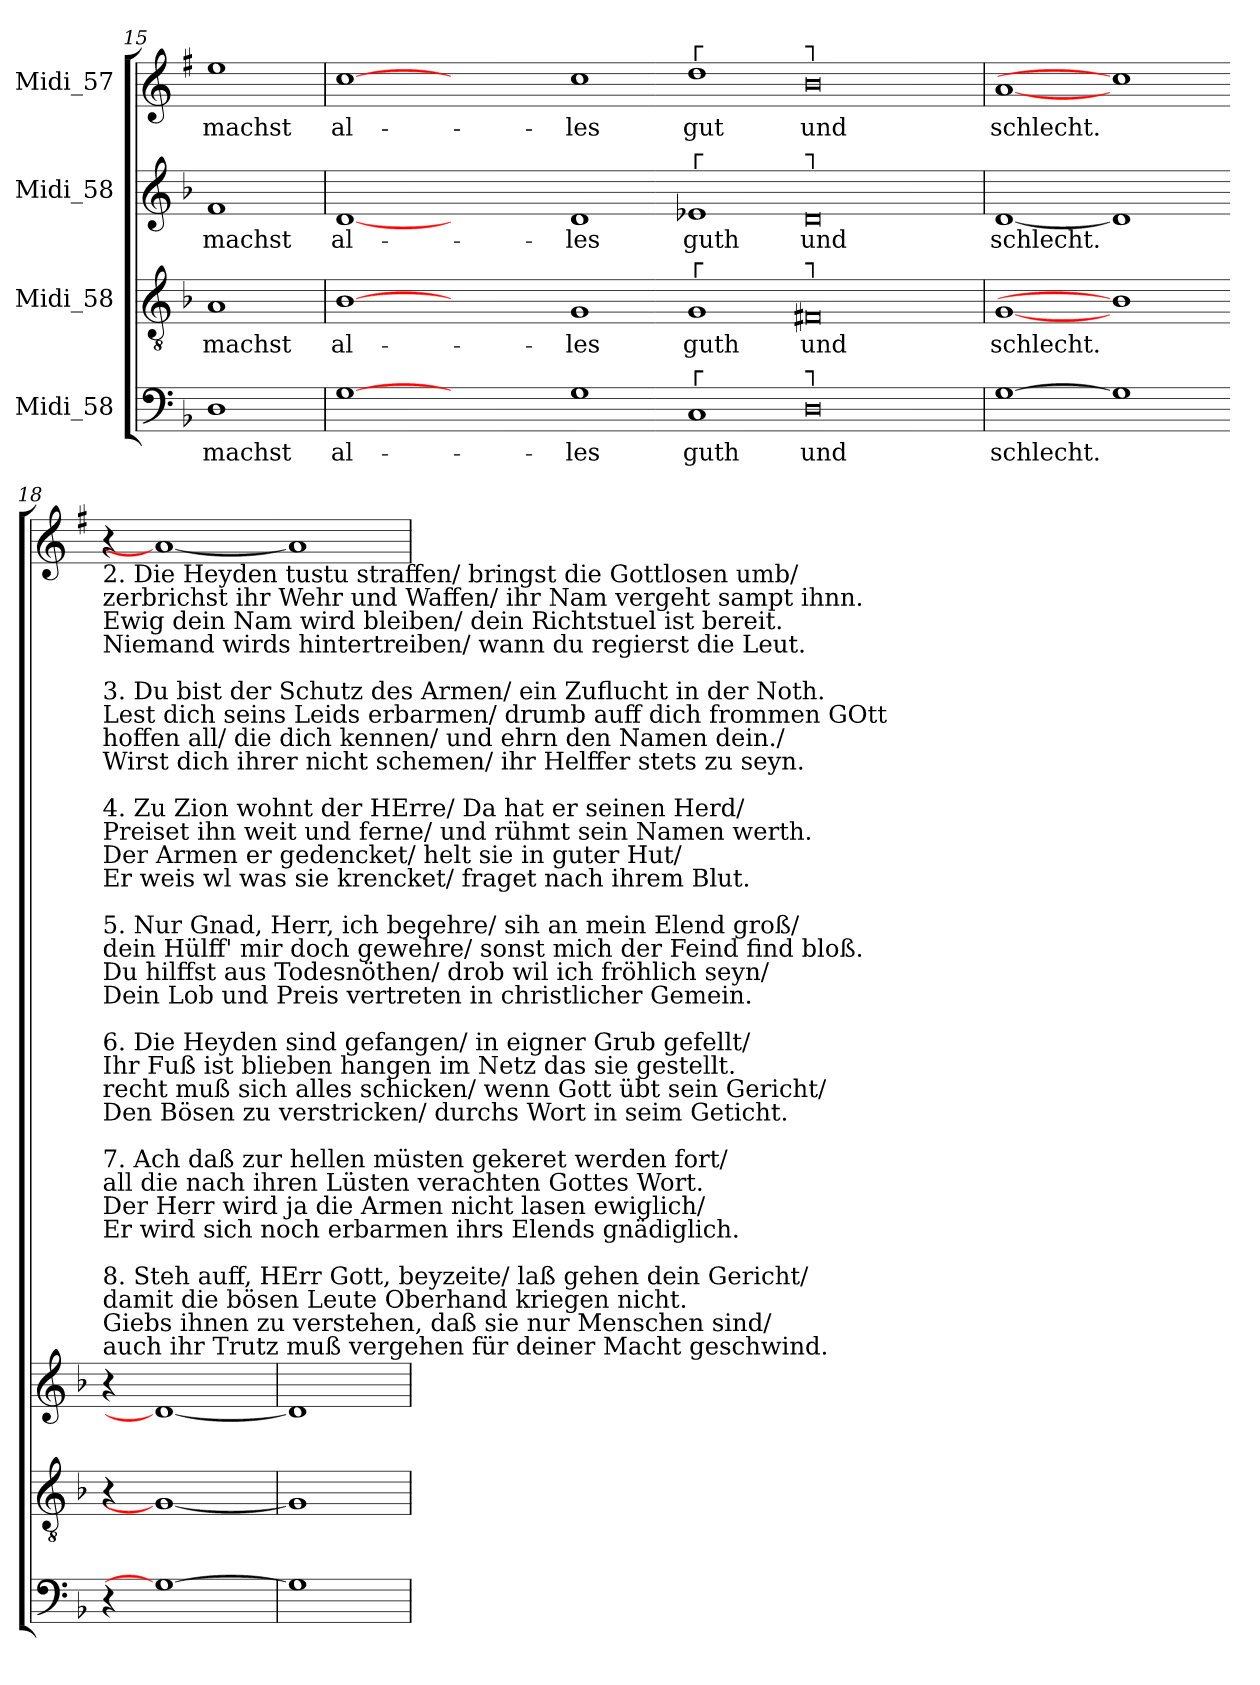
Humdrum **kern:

**kern	**text	**kern	**text	**kern	**text	**kern	**text
*part4	*part4	*part3	*part3	*part2	*part2	*part1	*part1
*staff4	*staff4	*staff3	*staff3	*staff2	*staff2	*staff1	*staff1
*I"Midi_58	*	*I"Midi_58	*	*I"Midi_58	*	*I"Midi_57	*
*clefF4	*	*clefGv2	*	*clefG2	*	*clefG2	*
*	*	*	*	*	*	*ITrd1c2	*
*k[b-]	*	*k[b-]	*	*k[b-]	*	*k[b-]	*
*F:	*	*F:	*	*F:	*	*F:	*
=15	=15	=15	=15	=15	=15	=15	=15
!	!LO:LY:b	!	!LO:LY:b	!	!LO:LY:b	!	!LO:LY:b
1D	machst	1A	machst	1f	machst	1dd	machst
=16	=16	=16	=16	=16	=16	=16	=16
!	!LO:LY:b	!	!LO:LY:b	!	!LO:LY:b	!	!LO:LY:b
[1G	al-	[1B-	al-	[1d	al-	[1b-	al-
1ryy	.	1ryy	.	1ryy	.	1ryy	.
!	!LO:LY:b	!	!LO:LY:b	!	!LO:LY:b	!	!LO:LY:b
1G	-les	1G	-les	1d	-les	1b-	-les
!	!	!	!	!	!	!LO:TX:a:t=┌	!
!	!	!	!	!LO:TX:a:t=┌	!	!	!
!	!	!LO:TX:a:t=┌	!	!	!	!	!
!LO:TX:a:t=┌	!	!	!	!	!	!	!
!	!LO:LY:b	!	!LO:LY:b	!	!LO:LY:b	!	!LO:LY:b
1C	guth	1G	guth	1e-X	guth	1cc	gut
!	!	!	!	!	!	!LO:TX:a:t=┐	!
!	!	!	!	!LO:TX:a:t=┐	!	!	!
!	!	!LO:TX:a:t=┐	!	!	!	!	!
!LO:TX:a:t=┐	!	!	!	!	!	!	!
!	!LO:LY:b	!	!LO:LY:b	!	!LO:LY:b	!	!LO:LY:b
0D	und	0F#X	und	0d	und	0a	und
=17	=17	=17	=17	=17	=17	=17	=17
!	!LO:LY:b	!	!LO:LY:b	!	!LO:LY:b	!	!LO:LY:b
[1G	schlecht.	[1G	schlecht.	[1d	schlecht.	[1g	schlecht.
1G]	.	1B-]	.	1d]	.	1b-]	.
!!LO:LB:g=z
=18-	=18-	=18-	=18-	=18-	=18-	=18-	=18-
!	!	!	!	!	!	!LO:TX:b:t=2. Die Heyden tustu straffen/ bringst die Gottlosen umb/\nzerbrichst ihr Wehr und Waffen/ ihr Nam vergeht sampt ihnn.\nEwig dein Nam wird bleiben/ dein Richtstuel ist bereit.\nNiemand wirds hintertreiben/ wann du regierst die Leut.\n\n3. Du bist der Schutz des Armen/ ein Zuflucht in der Noth.\nLest dich seins Leids erbarmen/ drumb auff dich frommen GOtt\nhoffen all/ die dich kennen/ und ehrn den Namen dein./\nWirst dich ihrer nicht schemen/ ihr Helffer stets zu seyn.\n\n4. Zu Zion wohnt der HErre/ Da hat er seinen Herd/\nPreiset ihn weit und ferne/ und rühmt sein Namen werth.\nDer Armen er gedencket/ helt sie in guter Hut/\nEr weis wl was sie krencket/ fraget nach ihrem Blut.\n\n5. Nur Gnad, Herr, ich begehre/ sih an mein Elend groß/\ndein Hülff' mir doch gewehre/ sonst mich der Feind find bloß.\nDu hilffst aus Todesnöthen/ drob wil ich fröhlich seyn/\nDein Lob und Preis vertreten in christlicher Gemein.\n\n6. Die Heyden sind gefangen/ in eigner Grub gefellt/\nIhr Fuß ist blieben hangen im Netz das sie gestellt.\nrecht muß sich alles schicken/ wenn Gott übt sein Gericht/\nDen Bösen zu verstricken/ durchs Wort in seim Geticht.\n\n7. Ach daß zur hellen müsten gekeret werden fort/\nall die nach ihren Lüsten verachten Gottes Wort.\nDer Herr wird ja die Armen nicht lasen ewiglich/\nEr wird sich noch erbarmen ihrs Elends gnädiglich.\n\n8. Steh auff, HErr Gott, beyzeite/ laß gehen dein Gericht/\ndamit die bösen Leute Oberhand kriegen nicht.\nGiebs ihnen zu verstehen, daß sie nur Menschen sind/\nauch ihr Trutz muß vergehen für deiner Macht geschwind.	!
4r	.	4r	.	4r	.	4r	.
1G_	.	1G_	.	1d_	.	1g_	.
=19	=19-	=19	=19-	=19	=19-	=19-	=19-
1G]	.	1G]	.	1d]	.	1g]	.
=	=	=	=	=	=	=	=
*-	*-	*-	*-	*-	*-	*-	*-
